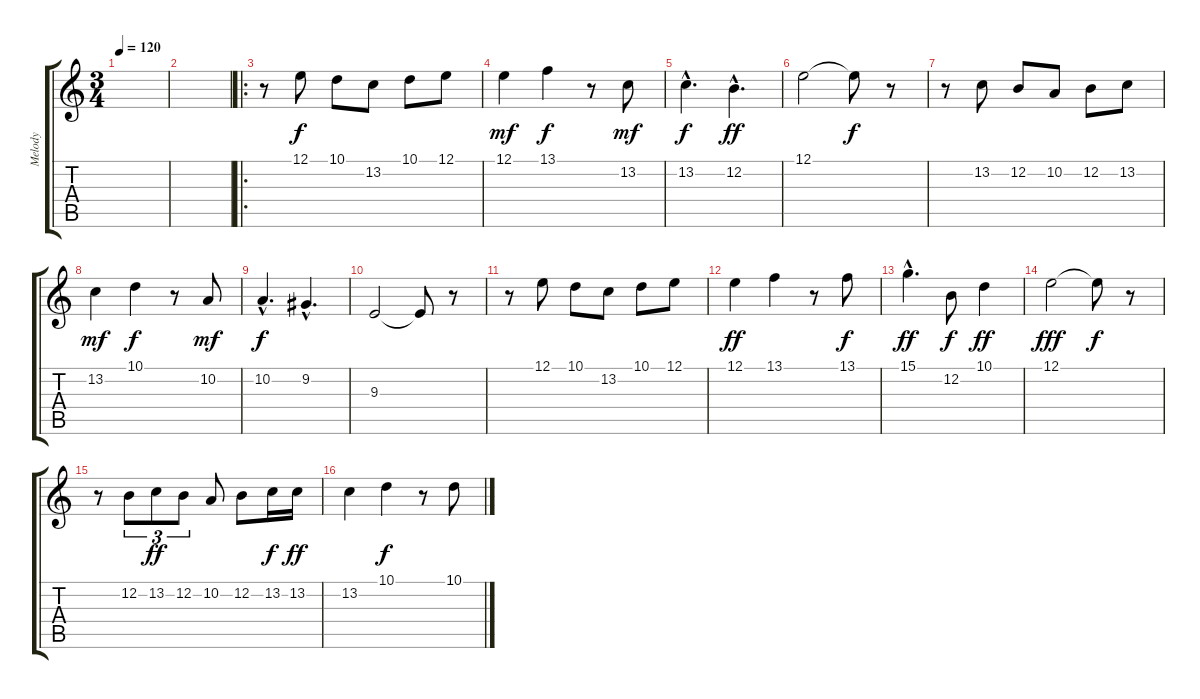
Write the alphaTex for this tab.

\track ("Melody" "Melody") {instrument flute}
\staff {score tabs}
\tuning (E4 B3 G3 D3 A2 E2) {hide}
\ts (3 4)
\tempo 120
\clef g2
\ks c
|
|
\ro
r.8 12.1.8 10.1.8 13.2.8 10.1.8 12.1.8 |
12.1.4{dy mf} 13.1.4{dy f} r.8 13.2.8{dy mf} |
13.2{hac}.4{d dy f} 12.2{hac}.4{d dy ff} |
12.1.2 12.1{t}.8{dy f} r.8 |
r.8 13.2.8 12.2.8 10.2.8 12.2.8 13.2.8 |
13.2.4{dy mf} 10.1.4{dy f} r.8 10.2.8{dy mf} |
10.2{hac}.4{d dy f} 9.2{hac}.4{d} |
9.3.2 9.3{t}.8 r.8 |
r.8 12.1.8 10.1.8 13.2.8 10.1.8 12.1.8 |
12.1.4{dy ff} 13.1.4 r.8 13.1.8{dy f} |
15.1{hac}.4{d dy ff} 12.2.8{dy f} 10.1.4{dy ff} |
12.1.2{dy fff} 12.1{t}.8{dy f} r.8 |
r.8 12.2.8{tu (3 2)} 13.2.8{tu (3 2) dy ff} 12.2.8{tu (3 2)} 10.2.8 12.2.8 13.2.16{dy f} 13.2.16{dy ff} |
13.2.4 10.1.4{dy f} r.8 10.1.8
